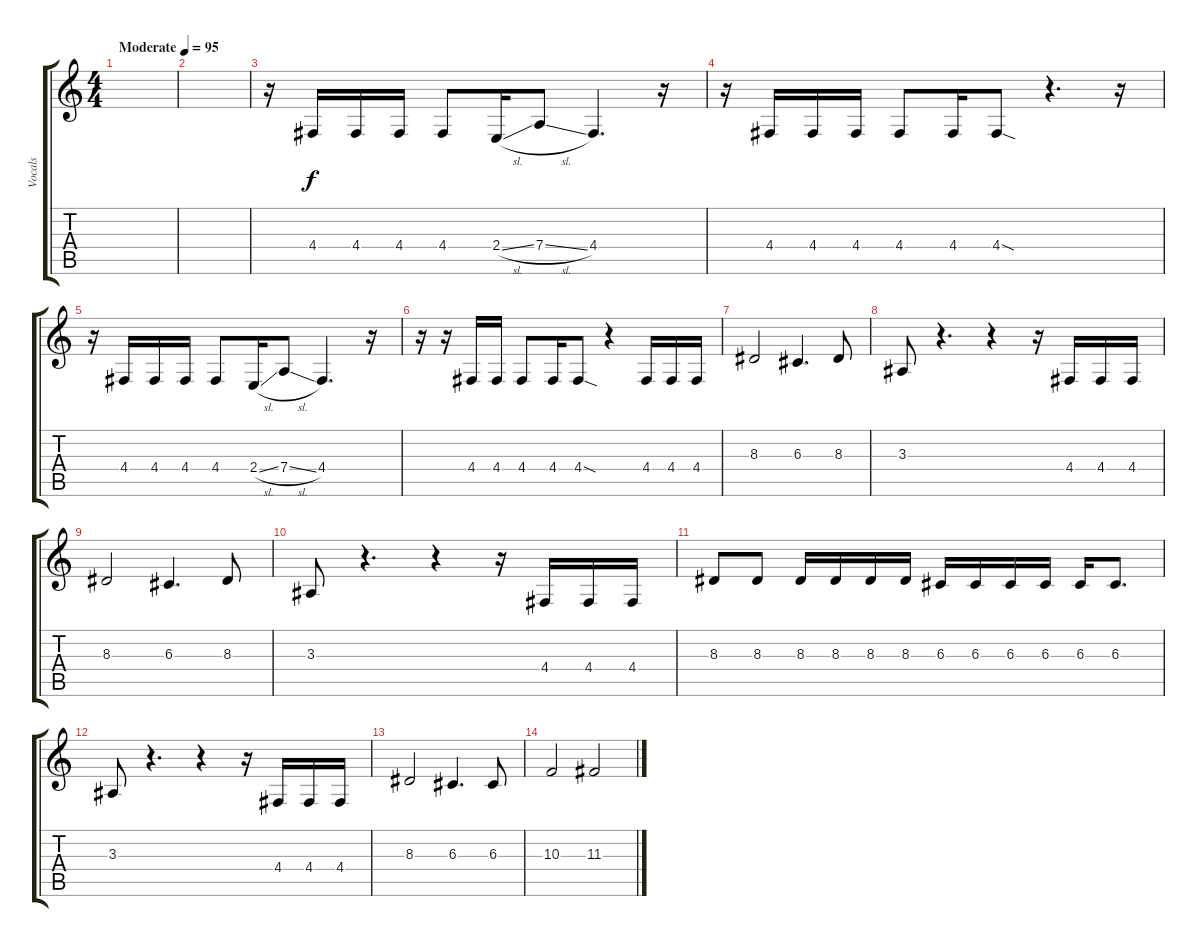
\track ("Vocals" "Vocals") {instrument flute}
\staff {score tabs}
\tuning (E4 B3 G3 D3 A2 E2) {hide}
\ts (4 4)
\tempo (95 "Moderate")
\clef g2
\ks c
|
|
r.16 4.4.16 4.4.16 4.4.16 4.4.8 2.4{sl}.16 7.4{sl}.8 4.4.4{d} r.16 |
r.16 4.4.16 4.4.16 4.4.16 4.4.8 4.4.16 4.4{sod}.8 r.4{d} r.16 |
r.16 4.4.16 4.4.16 4.4.16 4.4.8 2.4{sl}.16 7.4{sl}.8 4.4.4{d} r.16 |
r.16 r.16 4.4.16 4.4.16 4.4.8 4.4.16 4.4{sod}.8 r.4 4.4.16 4.4.16 4.4.16 |
8.3.2 6.3.4{d} 8.3.8 |
3.3.8 r.4{d} r.4 r.16 4.4.16 4.4.16 4.4.16 |
8.3.2 6.3.4{d} 8.3.8 |
3.3.8 r.4{d} r.4 r.16 4.4.16 4.4.16 4.4.16 |
8.3.8 8.3.8 8.3.16 8.3.16 8.3.16 8.3.16 6.3.16 6.3.16 6.3.16 6.3.16 6.3.16 6.3.8{d} |
3.3.8 r.4{d} r.4 r.16 4.4.16 4.4.16 4.4.16 |
8.3.2 6.3.4{d} 6.3.8 |
10.3.2 11.3.2
